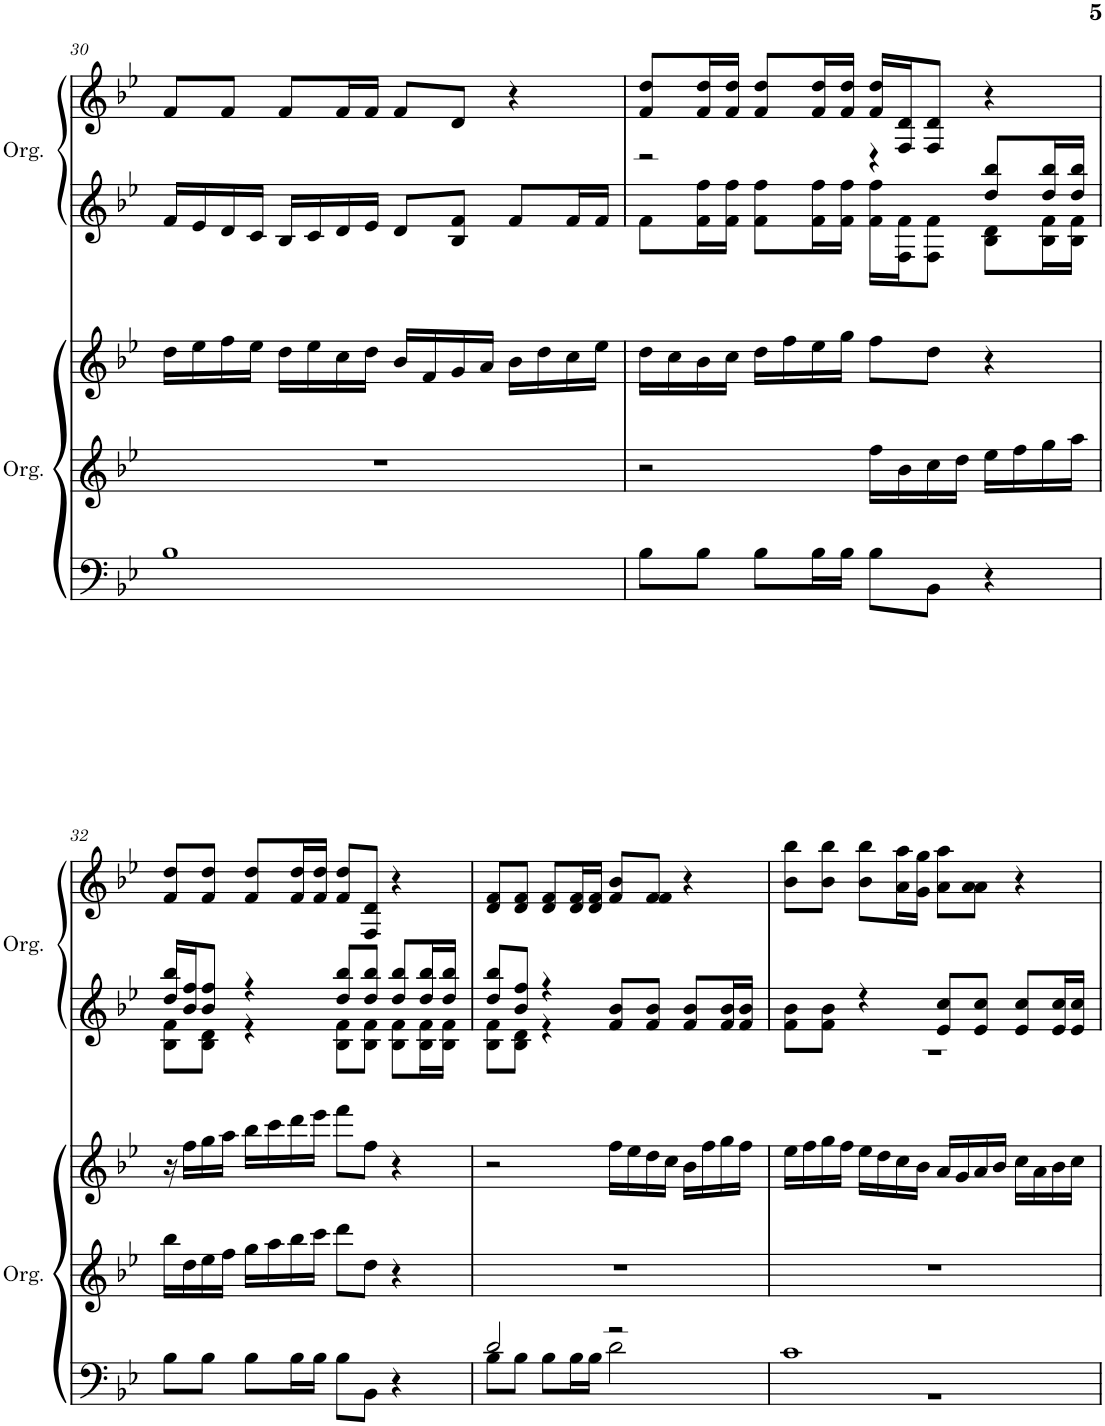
**kern	**kern	**kern	**kern	**kern
*part2	*part2	*part2	*part1	*part1
*staff5	*staff4	*staff3	*staff2	*staff1
*I"Organ	*	*	*I"Organ	*
*I'Org.	*	*	*I'Org.	*
!!LO:PB:g=z
*clefF4	*clefG2	*clefG2	*clefG2	*clefG2
*k[b-e-]	*k[b-e-]	*k[b-e-]	*k[b-e-]	*k[b-e-]
*M4/4	*M4/4	*M4/4	*M4/4	*M4/4
=30	=30	=30	=30	=30
1B-	1r	16dd\LL	16f/LL	8f/L
.	.	16ee-\	16e-/	.
.	.	16ff\	16d/	8f/J
.	.	16ee-\JJ	16c/JJ	.
.	.	16dd\LL	16B-/LL	8f/L
.	.	16ee-\	16c/	.
.	.	16cc\	16d/	16f/L
.	.	16dd\JJ	16e-/JJ	16f/JJ
.	.	16b-/LL	8d/L	8f/L
.	.	16f/	.	.
.	.	16g/	8B-/ 8f/J	8d/J
.	.	16a/JJ	.	.
.	.	16b-\LL	8f/L	4r
.	.	16dd\	.	.
.	.	16cc\	16f/L	.
.	.	16ee-\JJ	16f/JJ	.
=31	=31	=31	=31	=31
*	*	*	*^	*
8B-\L	2r	16dd\LL	2r	8f\L	8f/ 8dd/L
.	.	16cc\	.	.	.
8B-\J	.	16b-\	.	16f\ 16ff\L	16f/ 16dd/L
.	.	16cc\JJ	.	16f\ 16ff\JJ	16f/ 16dd/JJ
8B-\L	.	16dd\LL	.	8f\ 8ff\L	8f/ 8dd/L
.	.	16ff\	.	.	.
16B-\L	.	16ee-\	.	16f\ 16ff\L	16f/ 16dd/L
16B-\JJ	.	16gg\JJ	.	16f\ 16ff\JJ	16f/ 16dd/JJ
8B-\L	16ff\LL	8ff\L	4r	16f\ 16ff\LL	16f/ 16dd/LL
.	16b-\	.	.	16F\ 16f\J	16F/ 16d/J
8BB-\J	16cc\	8dd\J	.	8F\ 8f\J	8F/ 8d/J
.	16dd\JJ	.	.	.	.
4r	16ee-\LL	4r	8dd/ 8bb-/L	8B-\ 8d\L	4r
.	16ff\	.	.	.	.
.	16gg\	.	16dd/ 16bb-/L	16B-\ 16f\L	.
.	16aa\JJ	.	16dd/ 16bb-/JJ	16B-\ 16f\JJ	.
!!LO:LB:g=z
=32	=32	=32	=32	=32	=32
8B-\L	16bb-\LL	16r	16dd/ 16bb-/LL	8B-\ 8f\L	8f/ 8dd/L
.	16dd\	16ff\LL	16b-/ 16ff/J	.	.
8B-\J	16ee-\	16gg\	8b-/ 8ff/J	8B-\ 8d\J	8f/ 8dd/J
.	16ff\JJ	16aa\JJ	.	.	.
8B-\L	16gg\LL	16bb-\LL	4r	4r	8f/ 8dd/L
.	16aa\	16ccc\	.	.	.
16B-\L	16bb-\	16ddd\	.	.	16f/ 16dd/L
16B-\JJ	16ccc\JJ	16eee-\JJ	.	.	16f/ 16dd/JJ
8B-\L	8ddd\L	8fff\L	8dd/ 8bb-/L	8B-\ 8f\L	8f/ 8dd/L
8BB-\J	8dd\J	8ff\J	8dd/ 8bb-/J	8B-\ 8f\J	8F/ 8d/J
4r	4r	4r	8dd/ 8bb-/L	8B-\ 8f\L	4r
.	.	.	16dd/ 16bb-/L	16B-\ 16f\L	.
.	.	.	16dd/ 16bb-/JJ	16B-\ 16f\JJ	.
=33	=33	=33	=33	=33	=33
*^	*	*	*	*	*
8B-\L	2d/	1r	2r	8dd/ 8bb-/L	8B-\ 8f\L	8d/ 8f/L
8B-\J	.	.	.	8b-/ 8ff/J	8B-\ 8d\J	8d/ 8f/J
8B-\L	.	.	.	4r	4r	8d/ 8f/L
16B-\L	.	.	.	.	.	16d/ 16f/L
16B-\JJ	.	.	.	.	.	16d/ 16f/JJ
2d\	2r	.	16ff\LL	8f/ 8b-/L	2ryy	8f/ 8b-/L
.	.	.	16ee-\	.	.	.
.	.	.	16dd\	8f/ 8b-/J	.	8f/ 8f/J
.	.	.	16cc\JJ	.	.	.
.	.	.	16b-\LL	8f/ 8b-/L	.	4r
.	.	.	16ff\	.	.	.
.	.	.	16gg\	16f/ 16b-/L	.	.
.	.	.	16ff\JJ	16f/ 16b-/JJ	.	.
=34	=34	=34	=34	=34	=34	=34
1r	1c	1r	16ee-\LL	8f\ 8b-\L	1r	8b-\ 8bb-\L
.	.	.	16ff\	.	.	.
.	.	.	16gg\	8f\ 8b-\J	.	8b-\ 8bb-\J
.	.	.	16ff\JJ	.	.	.
.	.	.	16ee-\LL	4r	.	8b-\ 8bb-\L
.	.	.	16dd\	.	.	.
.	.	.	16cc\	.	.	16a\ 16aa\L
.	.	.	16b-\JJ	.	.	16g\ 16gg\JJ
.	.	.	16a/LL	8e-/ 8cc/L	.	8a\ 8aa\L
.	.	.	16g/	.	.	.
.	.	.	16a/	8e-/ 8cc/J	.	8a\ 8a\J
.	.	.	16b-/JJ	.	.	.
.	.	.	16cc\LL	8e-/ 8cc/L	.	4r
.	.	.	16a\	.	.	.
.	.	.	16b-\	16e-/ 16cc/L	.	.
.	.	.	16cc\JJ	16e-/ 16cc/JJ	.	.
*v	*v	*	*	*v	*v	*
=	=	=	=	=
*-	*-	*-	*-	*-
